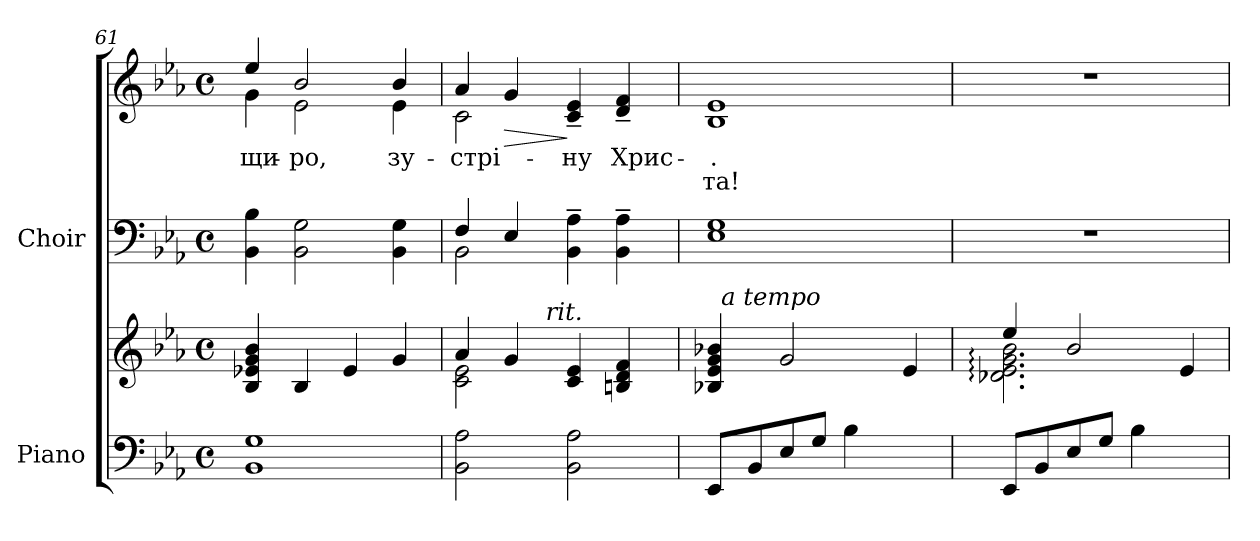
**kern	**kern	**kern	**kern	**text	**text	**dynam
*part2	*part2	*part1	*part1	*part1	*part1	*part1
*staff4	*staff3	*staff2	*staff1	*staff1	*staff1	*staff1/2
*I"Piano	*	*I"Choir	*	*	*	*
*I'Pno.	*	*I'Choir	*	*	*	*
*clefF4	*clefG2	*clefF4	*clefG2	*	*	*
*k[b-e-a-]	*k[b-e-a-]	*k[b-e-a-]	*k[b-e-a-]	*	*	*
*E-:	*E-:	*E-:	*E-:	*	*	*
*M4/4	*M4/4	*M4/4	*M4/4	*	*	*
*met(c)	*met(c)	*met(c)	*met(c)	*	*	*
=61	=61	=61	=61	=61	=61	=61
!	!	!	!	!LO:LY:b:color=#000000	!	!
*	*	*	*^	*	*	*
1BB-i 1Gi	4B-i/ 4e-Xi 4gi 4b-i	4BB-i\ 4B-i	4ee-i/	4gi\	щи-	.	.
!	!	!	!	!	!LO:LY:b:color=#000000	!	!
.	4B-i/	2BB-i\ 2Gi	2b-i/	2e-i\	-ро,	.	.
.	4e-i/	.	.	.	.	.	.
!	!	!	!	!	!LO:LY:b:color=#000000	!	!
.	4gi/	4BB-i\ 4Gi	4b-i/	4e-i\	зу-	.	.
=62	=62	=62	=62	=62	=62	=62	=62
*	*^	*^	*	*	*	*	*
!	!	!	!	!	!	!	!LO:LY:b:color=#000000	!	!
*	*	*^	*	*	*	*	*	*	*
2BB-i\ 2A-i	4a-i/	2ci\ 2e-i	4..ryy	4Fi/	2BB-i\	4a-i/	2ci\	-стрі-	.	.
!	!	!	!	!	!	!	!	!	!	!LO:HP:b
.	4gi/	.	.	4E-i/	.	4gi/	.	.	.	>
!	!	!	!LO:TX:a:i:t=rit.	!	!	!	!	!	!	!
.	.	.	2ryy	.	.	.	.	.	.	.
!	!	!	!	!	!	!	!	!LO:LY:b:color=#000000	!	!
2BB-i\ 2A-i	4ci/ 4e-i	2ryy	.	4BB-i\~ 4A-i~	2ryy	4ci/~ 4e-i~	2ryy	-ну	.	]
!	!	!	!	!	!	!	!	!LO:LY:b:color=#000000	!	!
.	4Bni/ 4di 4fi	.	.	4BB-i\~ 4A-i~	.	4di/~ 4fi~	.	Хрис-	.	.
.	.	.	16ryy	.	.	.	.	.	.	.
*	*v	*v	*v	*	*	*	*	*	*	*
*	*	*v	*v	*	*	*	*	*
*	*	*	*v	*v	*	*	*
=63	=63	=63	=63	=63	=63	=63
*	*^	*^	*^	*	*	*
*	*	*^	*	*	*	*	*	*	*
!	!	!	!	!	!	!	!	!LO:LY:b:color=#000000	!LO:LY:b:color=#000000	!
*	*	*v	*v	*	*	*	*	*	*	*
*	*	*	*v	*v	*	*	*	*	*
*	*	*	*	*v	*v	*	*	*
8EE-i/L	4B-Xi/ 4e-i 4gi 4b-Xi	32ryy	1E-i 1Gi	1B-i 1e-i	-.	та!	.
!	!	!LO:TX:a:i:t=a tempo	!	!	!	!	!
.	.	2ryy	.	.	.	.	.
8BB-i/	.	.	.	.	.	.	.
8E-i/	2gi/	.	.	.	.	.	.
8Gi/J	.	.	.	.	.	.	.
4B-i\	.	.	.	.	.	.	.
.	.	4...ryy	.	.	.	.	.
4ryy	4e-i/	.	.	.	.	.	.
!!LO:LB:g=z
=64	=64	=64	=64	=64	=64	=64	=64
8EE-i/L	4ee-i/	2.d-Xi\: 2.e-i: 2.gi: 2.b-i:	1r	1r	.	.	.
8BB-i/	.	.	.	.	.	.	.
8E-i/	2b-i/	.	.	.	.	.	.
8Gi/J	.	.	.	.	.	.	.
4B-i\	.	.	.	.	.	.	.
4ryy	4e-i/	4ryy	.	.	.	.	.
*	*v	*v	*	*	*	*	*
=	=	=	=	=	=	=
*-	*-	*-	*-	*-	*-	*-
